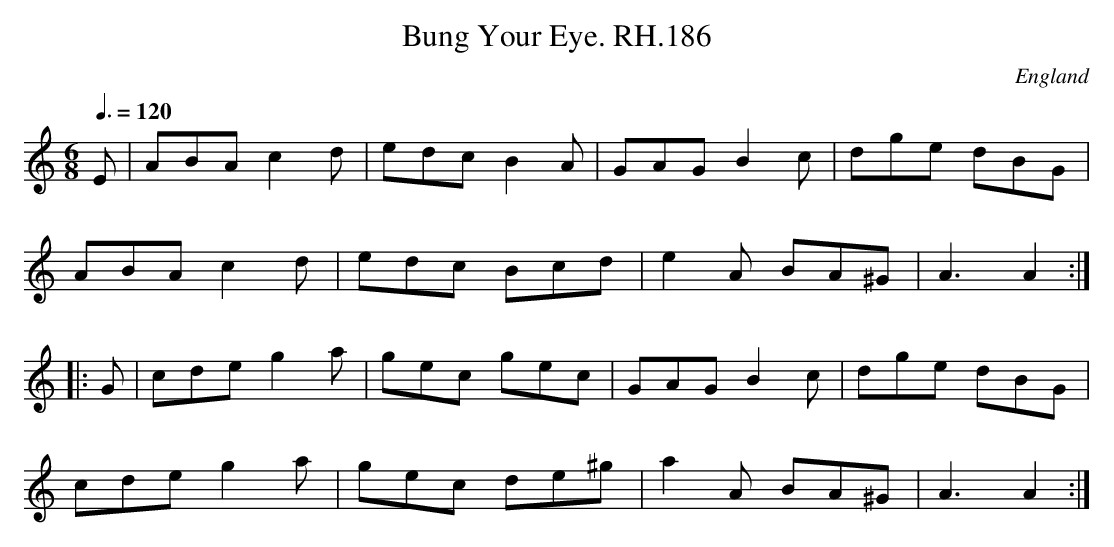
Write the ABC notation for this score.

X:1
T:Bung Your Eye. RH.186
L:1/8
M:6/8
O:England
Q:3/8=120
K:Am
E|ABA c2d|edc B2A|GAG B2c|dge dBG|!
ABA c2d|edc Bcd|e2A BA^G|A3 A2:|!
|:G|cde g2a|gec gec|GAG B2c|dge dBG|!
cde g2a|gec de^g|a2A BA^G|A3 A2:|
